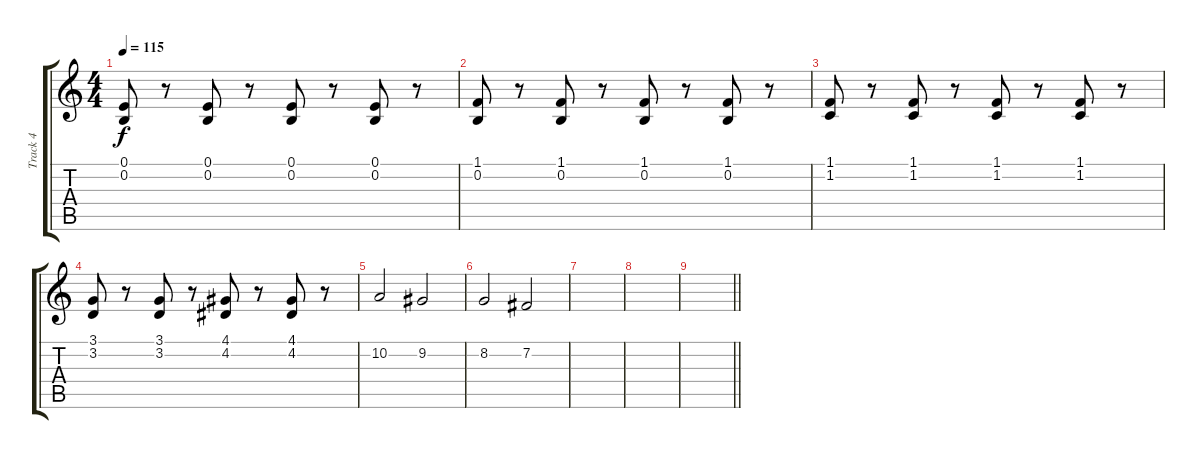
\track ("Track 4" "Track 4") {instrument violin}
\staff {score tabs}
\tuning (E4 B3 G3 D3 A2 E2) {hide}
\ts (4 4)
\tempo 115
\clef g2
\ks c
(0.1 0.2).8{dy f} r.8 (0.1 0.2).8 r.8 (0.1 0.2).8 r.8 (0.1 0.2).8 r.8 |
(1.1 0.2).8 r.8 (1.1 0.2).8 r.8 (1.1 0.2).8 r.8 (1.1 0.2).8 r.8 |
(1.1 1.2).8 r.8 (1.1 1.2).8 r.8 (1.1 1.2).8 r.8 (1.1 1.2).8 r.8 |
(3.1 3.2).8 r.8 (3.1 3.2).8 r.8 (4.1 4.2).8 r.8 (4.1 4.2).8 r.8 |
10.2.2 9.2.2 |
8.2.2 7.2.2 |
|
|
\barLineRight lightlight
